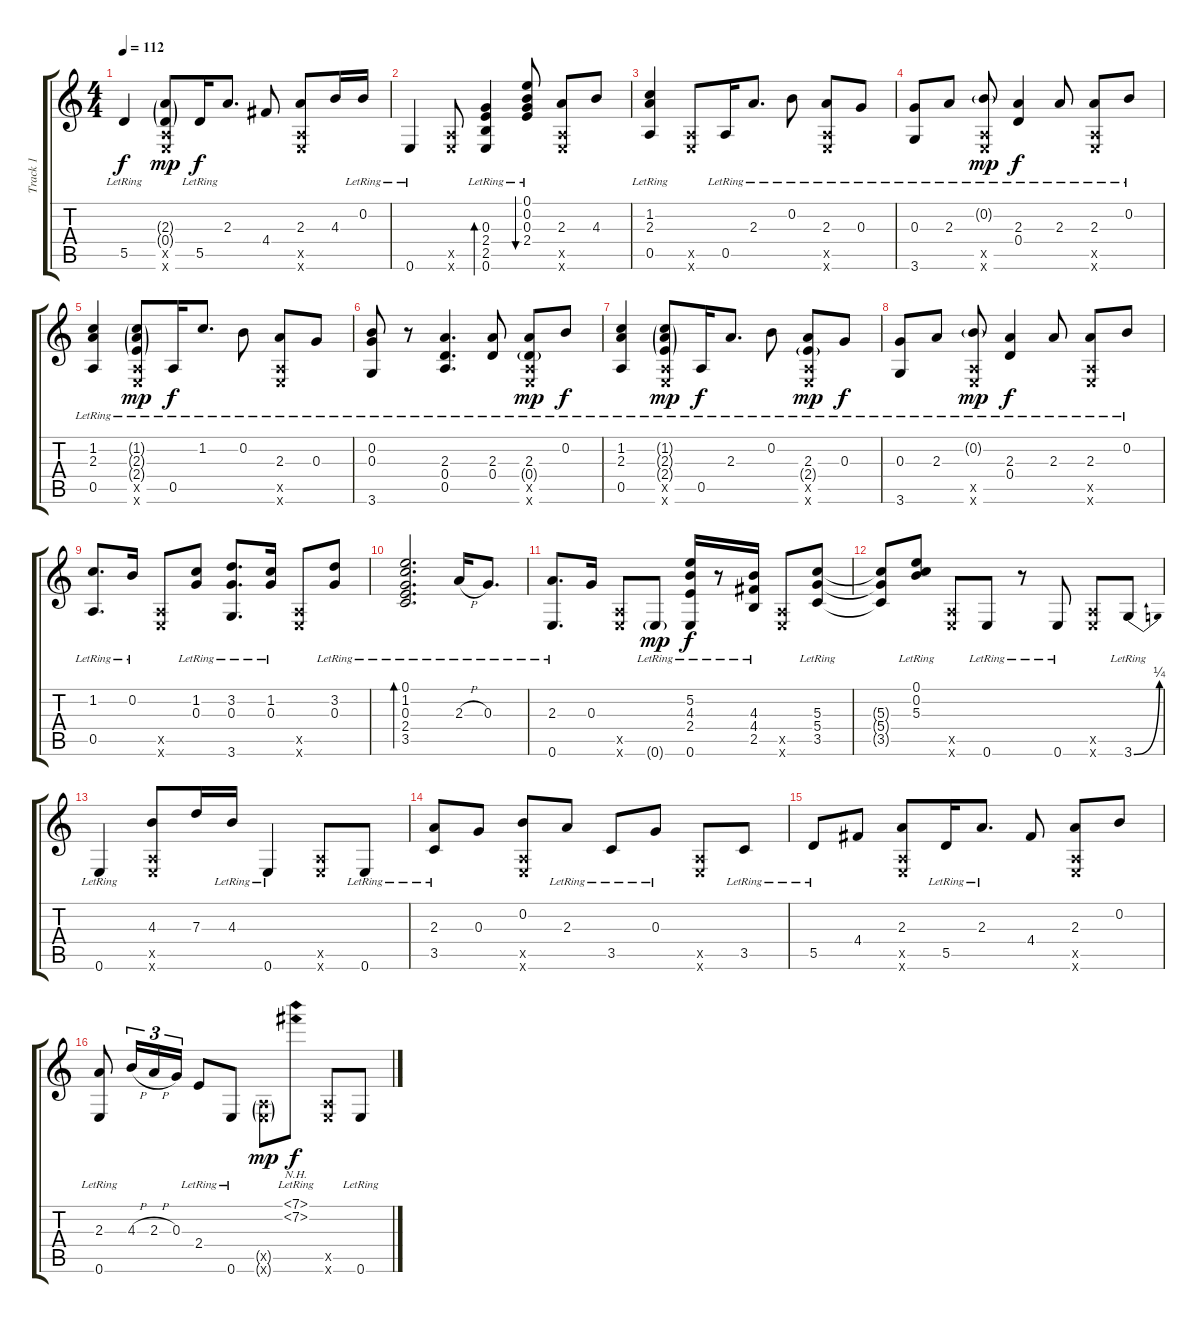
\track ("Track 1" "Track 1") {instrument acousticguitarsteel}
\staff {score tabs}
\tuning (E4 B3 G3 D3 A2 E2) {hide}
\ts (4 4)
\tempo 112
\clef g2
\ks c
5.5{lr}.4{dy f} (2.3{g} 0.4{g} 0.5{x} 0.6{x}).8{dy mp} 5.5{lr}.16{dy f} 2.3.8{d} 4.4.8 (2.3 0.5{x} 0.6{x}).8 4.3.16 0.2{lr}.16 |
0.6{lr}.4 (0.5{x} 0.6{x}).8 (0.3 2.4 2.5{lr} 0.6{lr}).4{bd 120} (0.1{lr} 0.2{lr} 0.3{lr} 2.4).8{bu 120} (2.3 0.5{x} 0.6{x}).8 4.3.8 |
(1.2{lr} 2.3{lr} 0.5{lr}).4 (0.5{x} 0.6{x}).8 0.5{lr}.16 2.3{lr}.8{d} 0.2{lr}.8 (2.3{lr} 0.5{x} 0.6{x}).8 0.3{lr}.8 |
(0.3{lr} 3.6{lr}).8 2.3{lr}.8 (0.2{g lr} 0.5{x} 0.6{x}).8{dy mp} (2.3{lr} 0.4{lr}).4{dy f} 2.3{lr}.8 (2.3{lr} 0.5{x} 0.6{x}).8 0.2{lr}.8 |
(1.2{lr} 2.3{lr} 0.5{lr}).4 (1.2{g lr} 2.3{g lr} 2.4{g lr} 0.5{x} 0.6{x}).8{dy mp} 0.5{lr}.16{dy f} 1.2{lr}.8{d} 0.2{lr}.8 (2.3{lr} 0.5{x} 0.6{x}).8 0.3{lr}.8 |
(0.2{lr} 0.3{lr} 3.6{lr}).8 r.8 (2.3{lr} 0.4{lr} 0.5{lr}).4{d} (2.3{lr} 0.4{lr}).8 (2.3{lr} 0.4{g lr} 0.5{x} 0.6{x}).8{dy mp} 0.2{lr}.8{dy f} |
(1.2{lr} 2.3{lr} 0.5{lr}).4 (1.2{g lr} 2.3{g lr} 2.4{g lr} 0.5{x} 0.6{x}).8{dy mp} 0.5{lr}.16{dy f} 2.3{lr}.8{d} 0.2{lr}.8 (2.3{lr} 2.4{g lr} 0.5{x} 0.6{x}).8{dy mp} 0.3{lr}.8{dy f} |
(0.3{lr} 3.6{lr}).8 2.3{lr}.8 (0.2{g lr} 0.5{x} 0.6{x}).8{dy mp} (2.3{lr} 0.4{lr}).4{dy f} 2.3{lr}.8 (2.3{lr} 0.5{x} 0.6{x}).8 0.2{lr}.8 |
(1.2{lr} 0.5{lr}).8{d} 0.2{lr}.16 (0.5{x} 0.6{x}).8 (1.2{lr} 0.3{lr}).8 (3.2{lr} 0.3{lr} 3.6{lr}).8{d} (1.2{lr} 0.3{lr}).16 (0.5{x} 0.6{x}).8 (3.2{lr} 0.3{lr}).8 |
(0.1{lr} 1.2{lr} 0.3{lr} 2.4{lr} 3.5{lr}).2{d bd 60} 2.3{h lr}.16 0.3{lr}.8{d} |
(2.3 0.6{lr}).8{d} 0.3.16 (0.5{x} 0.6{x}).8 0.6{g lr}.8{dy mp} (5.2 4.3 2.4 0.6{lr}).16{dy f} r.8 (4.3 4.4 2.5{lr}).16 (0.5{x} 0.6{x}).8 (5.3 5.4 3.5{lr}).8 |
(5.3{t} 5.4{t} 3.5{t}).8 (0.1{lr} 0.2{lr} 5.3{lr}).8 (0.5{x} 0.6{x}).8 0.6{lr}.8 r.8 0.6{lr}.8 (0.5{x} 0.6{x}).8 3.6{be (bend 0 0 60 1) lr}.8 |
0.6{lr}.4 (4.3 0.5{x} 0.6{x}).8 7.3.16 4.3{lr}.16 0.6{lr}.4 (0.5{x} 0.6{x}).8 0.6{lr}.8 |
(2.3 3.5{lr}).8 0.3.8 (0.2 0.5{x} 0.6{x}).8 2.3{lr}.8 3.5{lr}.8 0.3{lr}.8 (0.5{x} 0.6{x}).8 3.5{lr}.8 |
5.5{lr}.8 4.4.8 (2.3 0.5{x} 0.6{x}).8 5.5{lr}.16 2.3{lr}.8{d} 4.4.8 (2.3 0.5{x} 0.6{x}).8 0.2.8 |
(2.3 0.6{lr}).8 4.3{h}.16{tu (3 2)} 2.3{h}.16{tu (3 2)} 0.3.16{tu (3 2)} 2.4{lr}.8 0.6{lr}.8 (0.5{g x} 0.6{g x}).8{dy mp} (7.1{nh lr} 7.2{nh lr}).8{dy f} (0.5{x} 0.6{x}).8 0.6{lr}.8
